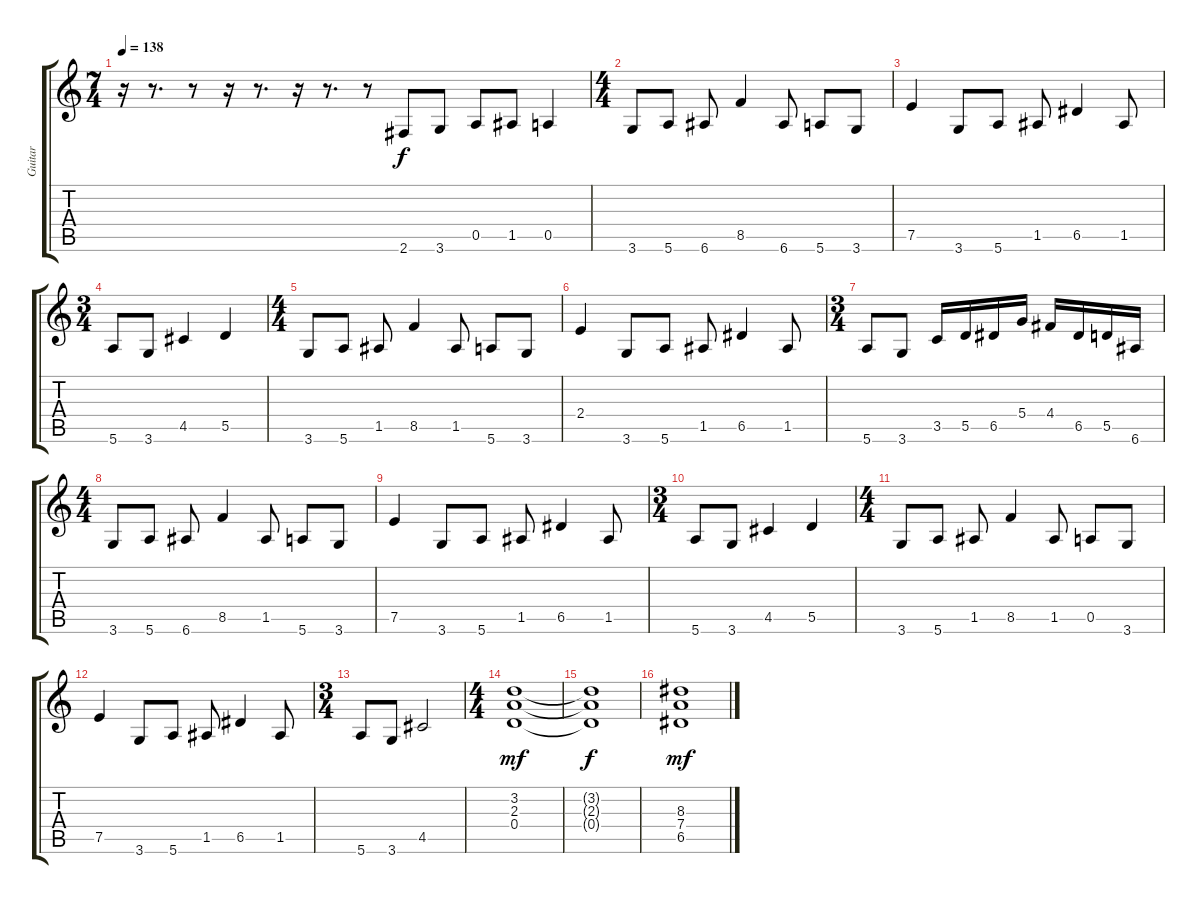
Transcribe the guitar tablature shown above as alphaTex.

\track ("Guitar" "Guitar") {instrument distortionguitar}
\staff {score tabs}
\tuning (E4 B3 G3 D3 A2 E2) {hide}
\ts (7 4)
\tempo 138
\clef g2
\ks c
r.16{dy f} r.8{d} r.8 r.16 r.8{d} r.16 r.8{d} r.8 2.6.8 3.6.8 0.5.8 1.5.8 0.5.4 |
\ts (4 4)
3.6.8 5.6.8 6.6.8 8.5.4 6.6.8 5.6.8 3.6.8 |
7.5.4 3.6.8 5.6.8 1.5.8 6.5.4 1.5.8 |
\ts (3 4)
5.6.8 3.6.8 4.5.4 5.5.4 |
\ts (4 4)
3.6.8 5.6.8 1.5.8 8.5.4 1.5.8 5.6.8 3.6.8 |
2.4.4 3.6.8 5.6.8 1.5.8 6.5.4 1.5.8 |
\ts (3 4)
5.6.8 3.6.8 3.5.16 5.5.16 6.5.16 5.4.16 4.4.16 6.5.16 5.5.16 6.6.16 |
\ts (4 4)
3.6.8 5.6.8 6.6.8 8.5.4 1.5.8 5.6.8 3.6.8 |
7.5.4 3.6.8 5.6.8 1.5.8 6.5.4 1.5.8 |
\ts (3 4)
5.6.8 3.6.8 4.5.4 5.5.4 |
\ts (4 4)
3.6.8 5.6.8 1.5.8 8.5.4 1.5.8 0.5.8 3.6.8 |
7.5.4 3.6.8 5.6.8 1.5.8 6.5.4 1.5.8 |
\ts (3 4)
5.6.8 3.6.8 4.5.2 |
\ts (4 4)
(3.2 2.3 0.4).1{dy mf} |
(3.2{t} 2.3{t} 0.4{t}).1{dy f} |
(8.3 7.4 6.5).1{dy mf}
